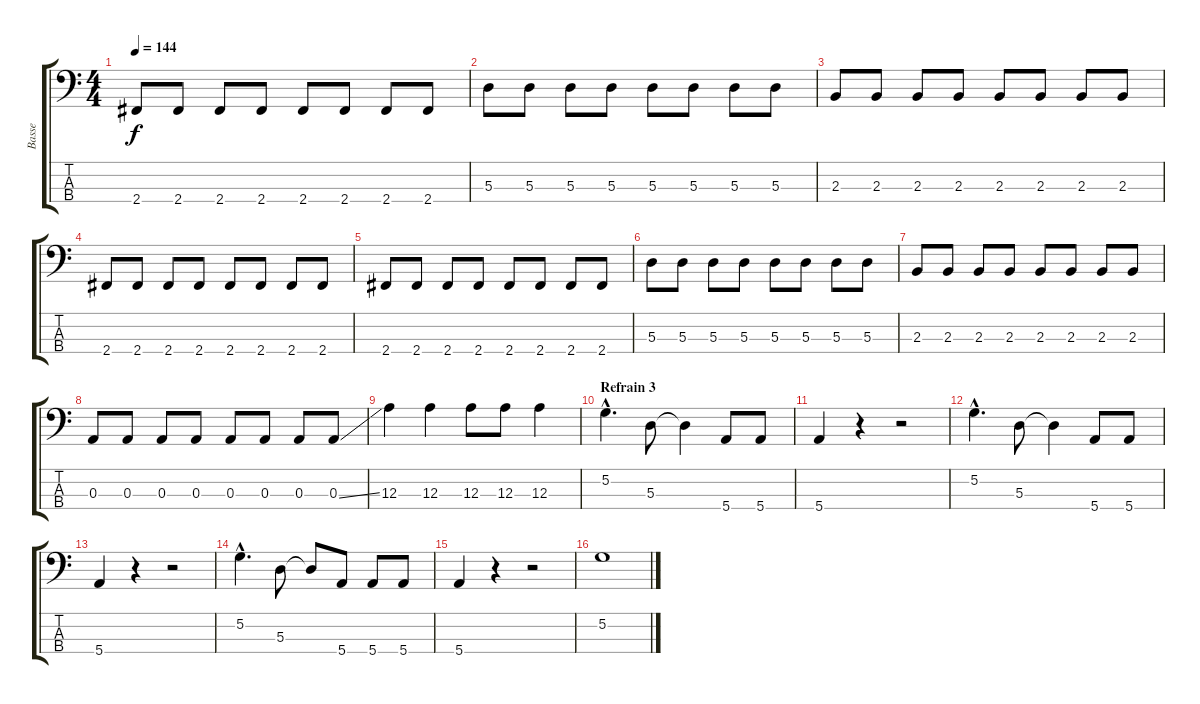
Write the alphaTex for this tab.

\track ("Basse" "Basse") {instrument electricbassfinger}
\staff {score tabs}
\tuning (G2 D2 A1 E1) {hide}
\ts (4 4)
\tempo 144
\clef f4
\ks c
2.4.8{dy f} 2.4.8 2.4.8 2.4.8 2.4.8 2.4.8 2.4.8 2.4.8 |
5.3.8 5.3.8 5.3.8 5.3.8 5.3.8 5.3.8 5.3.8 5.3.8 |
2.3.8 2.3.8 2.3.8 2.3.8 2.3.8 2.3.8 2.3.8 2.3.8 |
2.4.8 2.4.8 2.4.8 2.4.8 2.4.8 2.4.8 2.4.8 2.4.8 |
2.4.8 2.4.8 2.4.8 2.4.8 2.4.8 2.4.8 2.4.8 2.4.8 |
5.3.8 5.3.8 5.3.8 5.3.8 5.3.8 5.3.8 5.3.8 5.3.8 |
2.3.8 2.3.8 2.3.8 2.3.8 2.3.8 2.3.8 2.3.8 2.3.8 |
0.3.8 0.3.8 0.3.8 0.3.8 0.3.8 0.3.8 0.3.8 0.3{ss}.8 |
12.3.4 12.3.4 12.3.8 12.3.8 12.3.4 |
\section ("" "Refrain 3")
5.2{hac}.4{d} 5.3.8 5.3{t}.4 5.4.8 5.4.8 |
5.4.4 r.4 r.2 |
5.2{hac}.4{d} 5.3.8 5.3{t}.4 5.4.8 5.4.8 |
5.4.4 r.4 r.2 |
5.2{hac}.4{d} 5.3.8 5.3{t}.8 5.4.8 5.4.8 5.4.8 |
5.4.4 r.4 r.2 |
5.2.1
